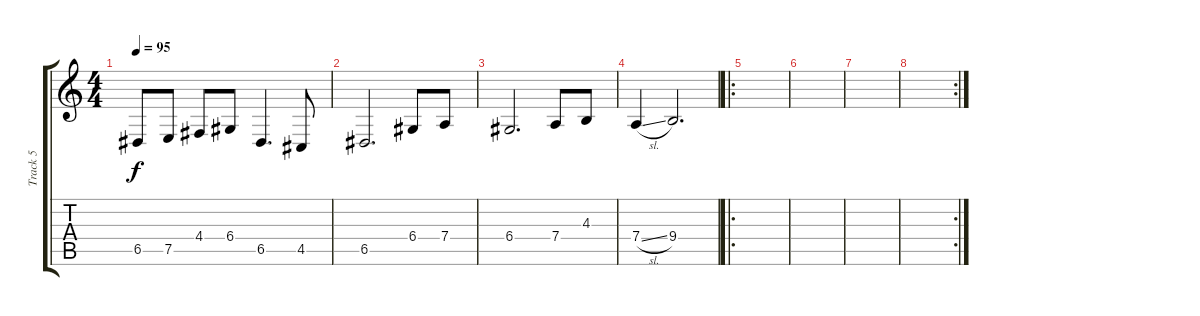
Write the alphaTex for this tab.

\track ("Track 5" "Track 5") {instrument fx4atmosphere}
\staff {score tabs}
\tuning (E4 B3 G3 D3 A2 E2) {hide}
\ts (4 4)
\tempo 95
\clef g2
\ks c
6.5.8{dy f} 7.5.8 4.4.8 6.4.8 6.5.4{d} 4.5.8 |
6.5.2{d} 6.4.8 7.4.8 |
6.4.2{d} 7.4.8 4.3.8 |
7.4{sl}.4 9.4.2{d} |
\ro
|
|
|
\rc 2
